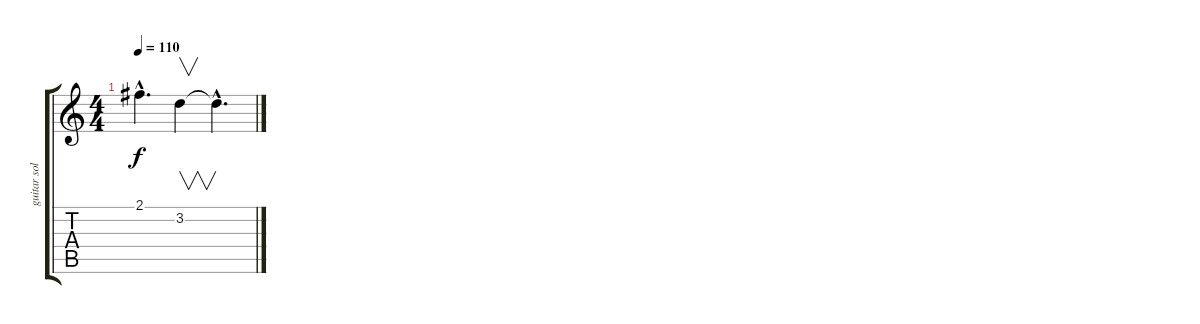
\track ("guitar solo" "guitar sol") {instrument electricguitarclean}
\staff {score tabs}
\tuning (E4 B3 G3 D3 A2 E2) {hide}
\ts (4 4)
\tempo 110
\clef g2
\ks c
2.1{hac}.4{d dy f} 3.2.4{v} 3.2{hac t}.4{d}
